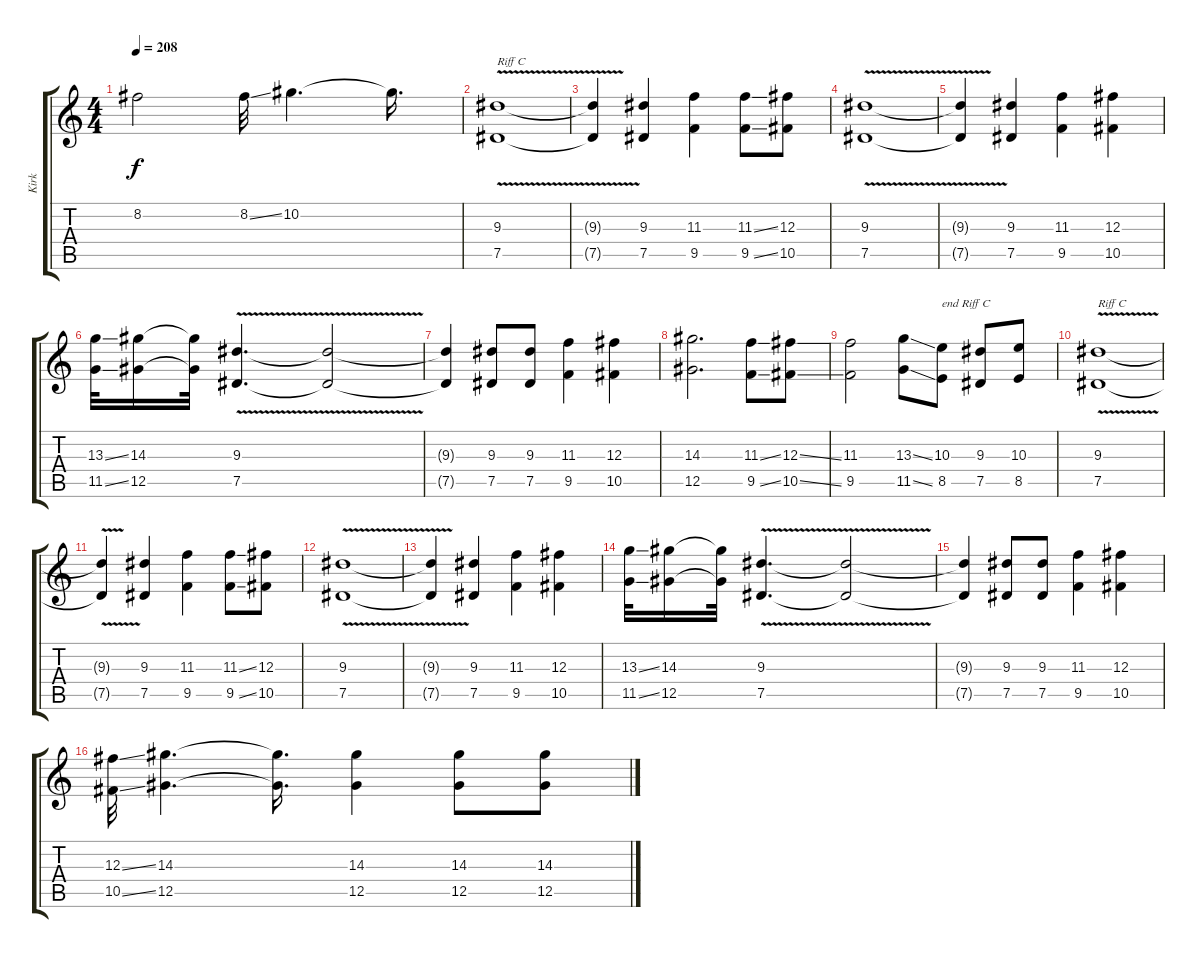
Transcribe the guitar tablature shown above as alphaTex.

\track ("Kirk" "Kirk") {instrument distortionguitar}
\staff {score tabs}
\tuning (Eb4 Bb3 Gb3 Db3 Ab2 Eb2) {hide}
\ts (4 4)
\tempo 208
\clef g2
\ks c
8.2.2{dy f} 8.2{ss}.32 10.2.4{d} 10.2{t}.16{d} |
(9.3{v} 7.5).1{txt "Riff C"} |
(9.3{t} 7.5{t}).4 (9.3 7.5).4 (11.3 9.5).4 (11.3{ss} 9.5{ss}).8 (12.3 10.5).8 |
(9.3{v} 7.5).1 |
(9.3{t} 7.5{t}).4 (9.3 7.5).4 (11.3 9.5).4 (12.3 10.5).4 |
(13.3{ss} 11.5{ss}).32 (14.3 12.5).16 (14.3{t} 12.5{t}).32 (9.3{v} 7.5).4{d} (9.3{t} 7.5{t}).2 |
(9.3{t} 7.5{t}).4 (9.3 7.5).8 (9.3 7.5).8 (11.3 9.5).4 (12.3 10.5).4 |
(14.3 12.5).2{d} (11.3{ss} 9.5{ss}).8 (12.3{ss} 10.5{ss}).8 |
(11.3 9.5).2 (13.3{ss} 11.5{ss}).8 (10.3 8.5).8{txt "end Riff C"} (9.3 7.5).8 (10.3 8.5).8 |
(9.3{v} 7.5).1{txt "Riff C"} |
(9.3{t} 7.5{t}).4 (9.3 7.5).4 (11.3 9.5).4 (11.3{ss} 9.5{ss}).8 (12.3 10.5).8 |
(9.3{v} 7.5).1 |
(9.3{t} 7.5{t}).4 (9.3 7.5).4 (11.3 9.5).4 (12.3 10.5).4 |
(13.3{ss} 11.5{ss}).32 (14.3 12.5).16 (14.3{t} 12.5{t}).32 (9.3{v} 7.5).4{d} (9.3{t} 7.5{t}).2 |
(9.3{t} 7.5{t}).4 (9.3 7.5).8 (9.3 7.5).8 (11.3 9.5).4 (12.3 10.5).4 |
(12.3{ss} 10.5{ss}).32 (14.3 12.5).4{d} (14.3{t} 12.5{t}).16{d} (14.3 12.5).4 (14.3 12.5).8 (14.3 12.5).8
